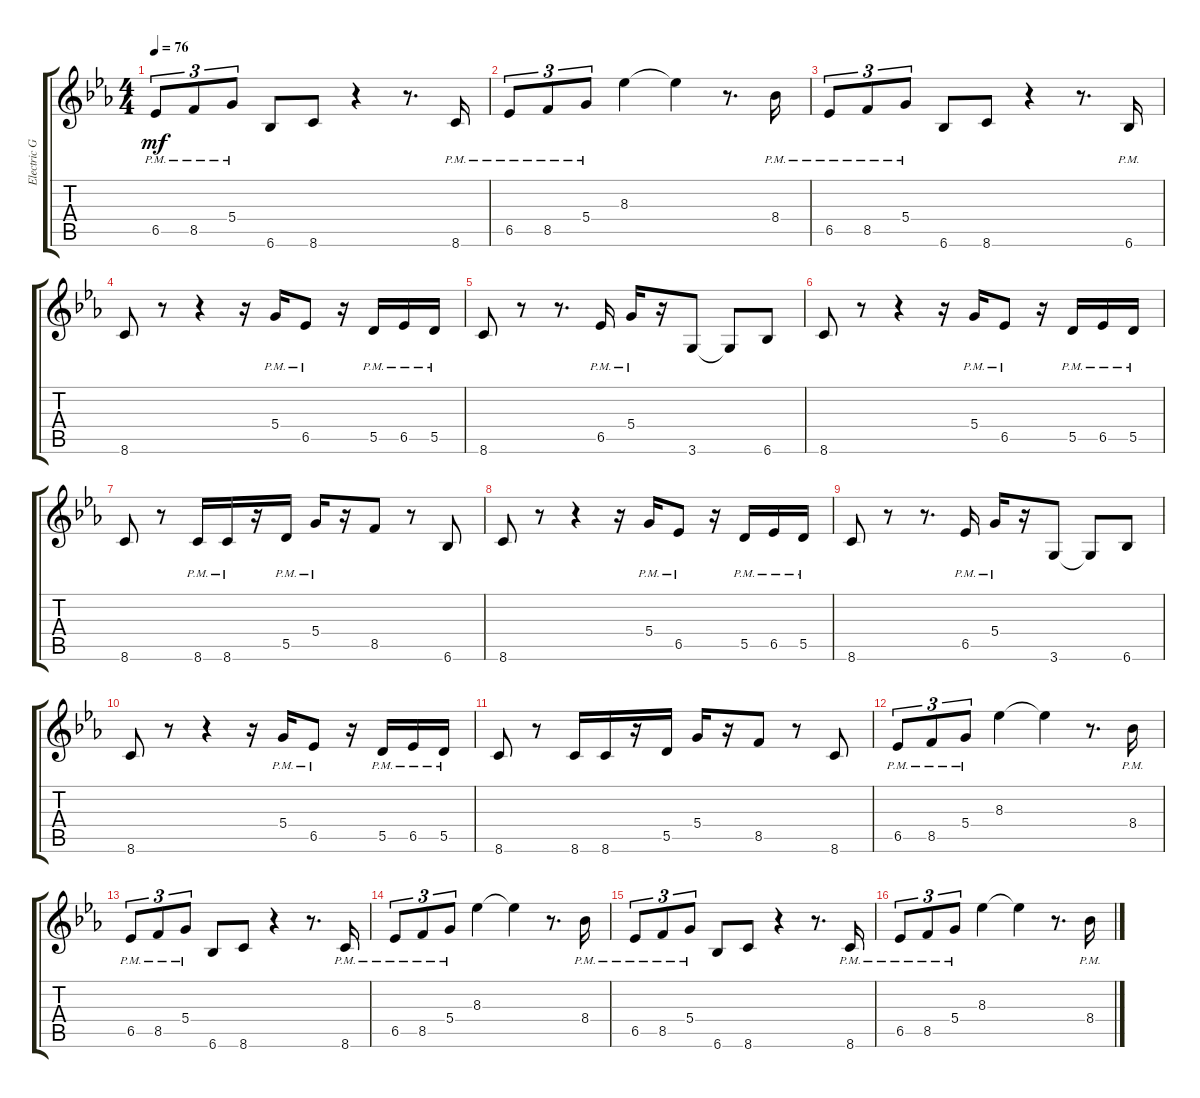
\track ("Electric Guitar w/slight distortion" "Electric G") {instrument distortionguitar}
\staff {score tabs}
\tuning (E4 B3 G3 D3 A2 E2) {hide}
\ts (4 4)
\tempo 76
\clef g2
\ks eb
6.5{pm}.8{tu (3 2) dy mf} 8.5{pm}.8{tu (3 2)} 5.4{pm}.8{tu (3 2)} 6.6.8 8.6.8 r.4 r.8{d} 8.6{pm}.16 |
6.5{pm}.8{tu (3 2)} 8.5{pm}.8{tu (3 2)} 5.4{pm}.8{tu (3 2)} 8.3.4 8.3{t}.4 r.8{d} 8.4{pm}.16 |
6.5{pm}.8{tu (3 2)} 8.5{pm}.8{tu (3 2)} 5.4{pm}.8{tu (3 2)} 6.6.8 8.6.8 r.4 r.8{d} 6.6{pm}.16 |
8.6.8 r.8 r.4 r.16 5.4{pm}.16 6.5{pm}.8 r.16 5.5{pm}.16 6.5{pm}.16 5.5{pm}.16 |
8.6.8 r.8 r.8{d} 6.5{pm}.16 5.4{pm}.16 r.16 3.6.8 3.6{t}.8 6.6.8 |
8.6.8 r.8 r.4 r.16 5.4{pm}.16 6.5{pm}.8 r.16 5.5{pm}.16 6.5{pm}.16 5.5{pm}.16 |
8.6.8 r.8 8.6{pm}.16 8.6{pm}.16 r.16 5.5{pm}.16 5.4{pm}.16 r.16 8.5.8 r.8 6.6.8 |
8.6.8 r.8 r.4 r.16 5.4{pm}.16 6.5{pm}.8 r.16 5.5{pm}.16 6.5{pm}.16 5.5{pm}.16 |
8.6.8 r.8 r.8{d} 6.5{pm}.16 5.4{pm}.16 r.16 3.6.8 3.6{t}.8 6.6.8 |
8.6.8 r.8 r.4 r.16 5.4{pm}.16 6.5{pm}.8 r.16 5.5{pm}.16 6.5{pm}.16 5.5{pm}.16 |
8.6.8 r.8 8.6.16 8.6.16 r.16 5.5.16 5.4.16 r.16 8.5.8 r.8 8.6.8 |
6.5{pm}.8{tu (3 2)} 8.5{pm}.8{tu (3 2)} 5.4{pm}.8{tu (3 2)} 8.3.4 8.3{t}.4 r.8{d} 8.4{pm}.16 |
6.5{pm}.8{tu (3 2)} 8.5{pm}.8{tu (3 2)} 5.4{pm}.8{tu (3 2)} 6.6.8 8.6.8 r.4 r.8{d} 8.6{pm}.16 |
6.5{pm}.8{tu (3 2)} 8.5{pm}.8{tu (3 2)} 5.4{pm}.8{tu (3 2)} 8.3.4 8.3{t}.4 r.8{d} 8.4{pm}.16 |
6.5{pm}.8{tu (3 2)} 8.5{pm}.8{tu (3 2)} 5.4{pm}.8{tu (3 2)} 6.6.8 8.6.8 r.4 r.8{d} 8.6{pm}.16 |
6.5{pm}.8{tu (3 2)} 8.5{pm}.8{tu (3 2)} 5.4{pm}.8{tu (3 2)} 8.3.4 8.3{t}.4 r.8{d} 8.4{pm}.16
